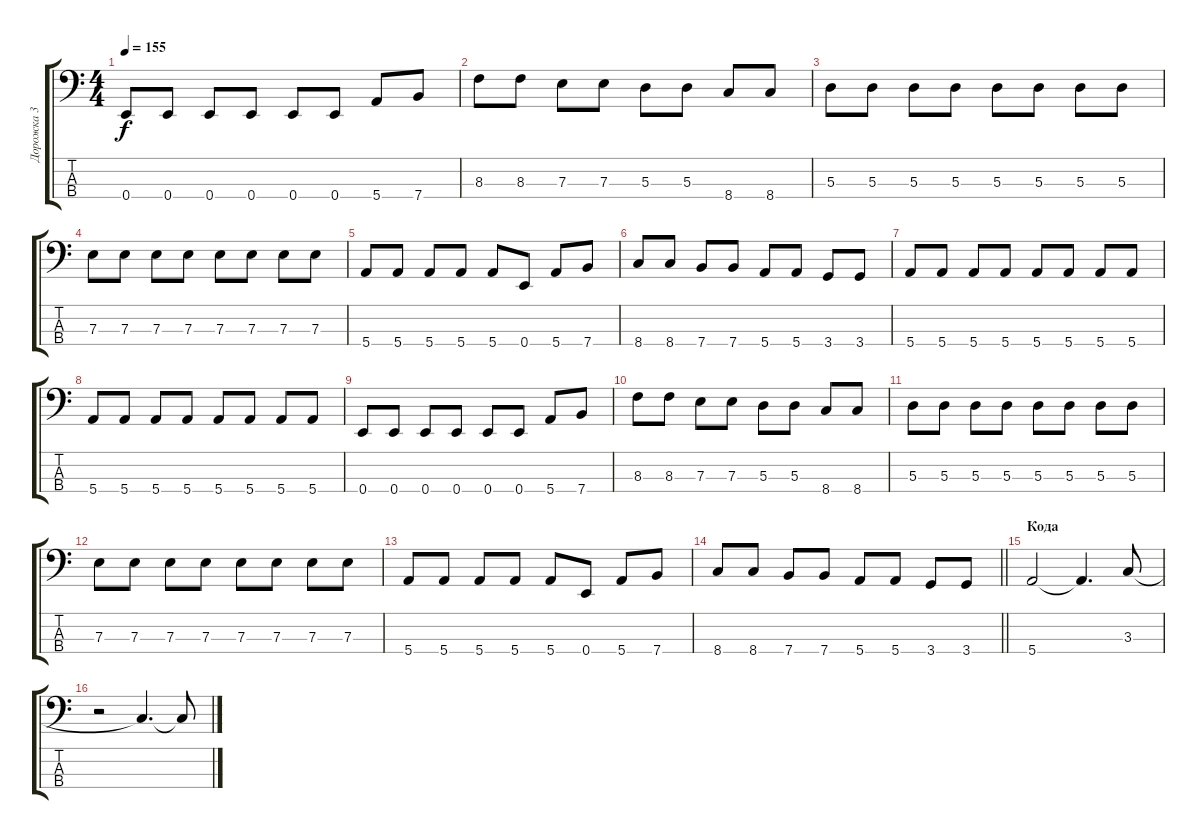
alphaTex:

\track ("Дорожка 3" "Дорожка 3") {instrument electricbassfinger}
\staff {score tabs}
\tuning (G2 D2 A1 E1) {hide}
\ts (4 4)
\tempo 155
\clef f4
\ks c
0.4.8{dy f} 0.4.8 0.4.8 0.4.8 0.4.8 0.4.8 5.4.8 7.4.8 |
8.3.8 8.3.8 7.3.8 7.3.8 5.3.8 5.3.8 8.4.8 8.4.8 |
5.3.8 5.3.8 5.3.8 5.3.8 5.3.8 5.3.8 5.3.8 5.3.8 |
7.3.8 7.3.8 7.3.8 7.3.8 7.3.8 7.3.8 7.3.8 7.3.8 |
5.4.8 5.4.8 5.4.8 5.4.8 5.4.8 0.4.8 5.4.8 7.4.8 |
8.4.8 8.4.8 7.4.8 7.4.8 5.4.8 5.4.8 3.4.8 3.4.8 |
5.4.8 5.4.8 5.4.8 5.4.8 5.4.8 5.4.8 5.4.8 5.4.8 |
5.4.8 5.4.8 5.4.8 5.4.8 5.4.8 5.4.8 5.4.8 5.4.8 |
0.4.8 0.4.8 0.4.8 0.4.8 0.4.8 0.4.8 5.4.8 7.4.8 |
8.3.8 8.3.8 7.3.8 7.3.8 5.3.8 5.3.8 8.4.8 8.4.8 |
5.3.8 5.3.8 5.3.8 5.3.8 5.3.8 5.3.8 5.3.8 5.3.8 |
7.3.8 7.3.8 7.3.8 7.3.8 7.3.8 7.3.8 7.3.8 7.3.8 |
5.4.8 5.4.8 5.4.8 5.4.8 5.4.8 0.4.8 5.4.8 7.4.8 |
\barLineRight lightlight
8.4.8 8.4.8 7.4.8 7.4.8 5.4.8 5.4.8 3.4.8 3.4.8 |
\section ("" "Кода")
5.4.2 5.4{t}.4{d} 3.3.8 |
r.2 3.3{t}.4{d} 3.3{t}.8
